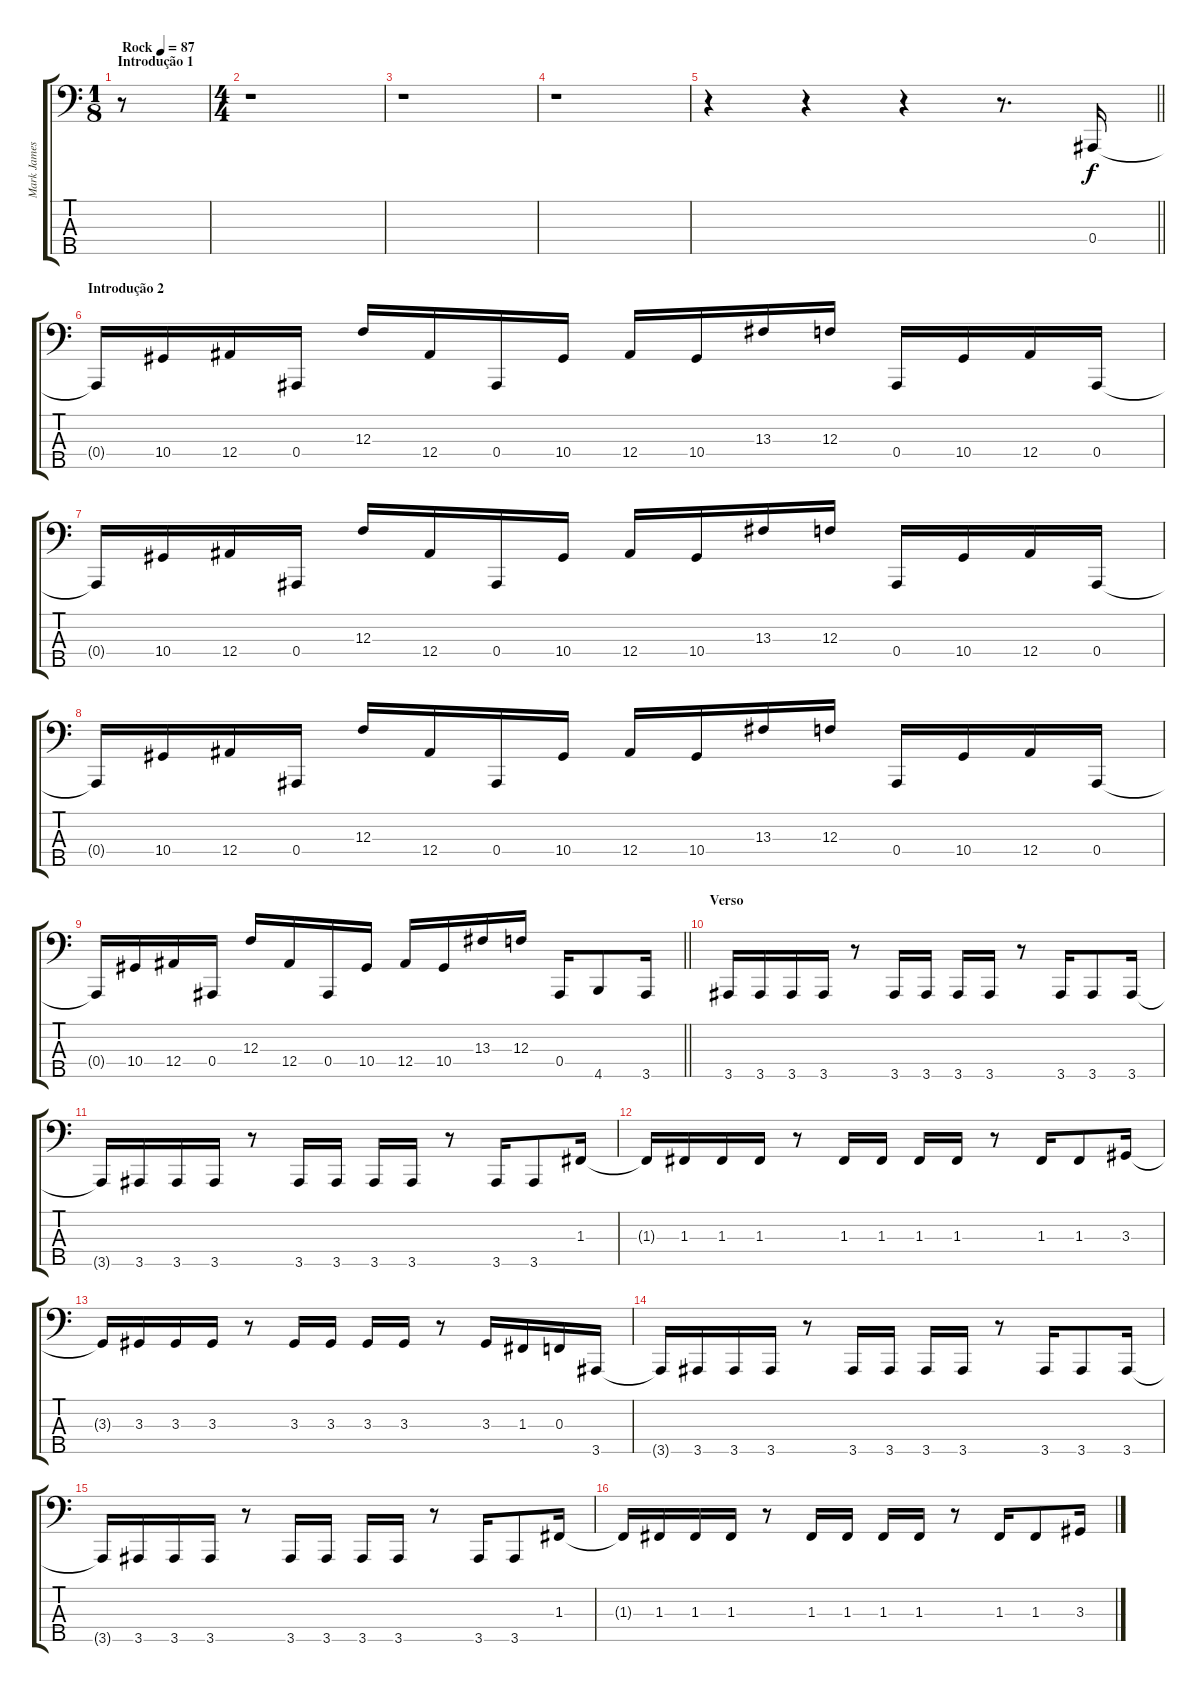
\track ("Mark James" "Mark James") {instrument electricbassfinger}
\staff {score tabs}
\tuning (Eb2 Bb1 F1 Bb0 G0) {hide}
\ts (1 8)
\section ("" "Introdução 1")
\tempo (87 "Rock")
\clef f4
\ks c
r.8{dy f instrument electricbassfinger} |
\ts (4 4)
r.1 |
r.1 |
r.1 |
\barLineRight lightlight
r.4 r.4 r.4 r.8{d} 0.4.16 |
\section ("" "Introdução 2")
0.4{t}.16 10.4.16 12.4.16 0.4.16 12.3.16 12.4.16 0.4.16 10.4.16 12.4.16 10.4.16 13.3.16 12.3.16 0.4.16 10.4.16 12.4.16 0.4.16 |
0.4{t}.16 10.4.16 12.4.16 0.4.16 12.3.16 12.4.16 0.4.16 10.4.16 12.4.16 10.4.16 13.3.16 12.3.16 0.4.16 10.4.16 12.4.16 0.4.16 |
0.4{t}.16 10.4.16 12.4.16 0.4.16 12.3.16 12.4.16 0.4.16 10.4.16 12.4.16 10.4.16 13.3.16 12.3.16 0.4.16 10.4.16 12.4.16 0.4.16 |
\barLineRight lightlight
0.4{t}.16 10.4.16 12.4.16 0.4.16 12.3.16 12.4.16 0.4.16 10.4.16 12.4.16 10.4.16 13.3.16 12.3.16 0.4.16 4.5.8 3.5.16 |
\section ("" "Verso")
3.5.16 3.5.16 3.5.16 3.5.16 r.8 3.5.16 3.5.16 3.5.16 3.5.16 r.8 3.5.16 3.5.8 3.5.16 |
3.5{t}.16 3.5.16 3.5.16 3.5.16 r.8 3.5.16 3.5.16 3.5.16 3.5.16 r.8 3.5.16 3.5.8 1.3.16 |
1.3{t}.16 1.3.16 1.3.16 1.3.16 r.8 1.3.16 1.3.16 1.3.16 1.3.16 r.8 1.3.16 1.3.8 3.3.16 |
3.3{t}.16 3.3.16 3.3.16 3.3.16 r.8 3.3.16 3.3.16 3.3.16 3.3.16 r.8 3.3.16 1.3.16 0.3.16 3.5.16 |
3.5{t}.16 3.5.16 3.5.16 3.5.16 r.8 3.5.16 3.5.16 3.5.16 3.5.16 r.8 3.5.16 3.5.8 3.5.16 |
3.5{t}.16 3.5.16 3.5.16 3.5.16 r.8 3.5.16 3.5.16 3.5.16 3.5.16 r.8 3.5.16 3.5.8 1.3.16 |
1.3{t}.16 1.3.16 1.3.16 1.3.16 r.8 1.3.16 1.3.16 1.3.16 1.3.16 r.8 1.3.16 1.3.8 3.3.16
